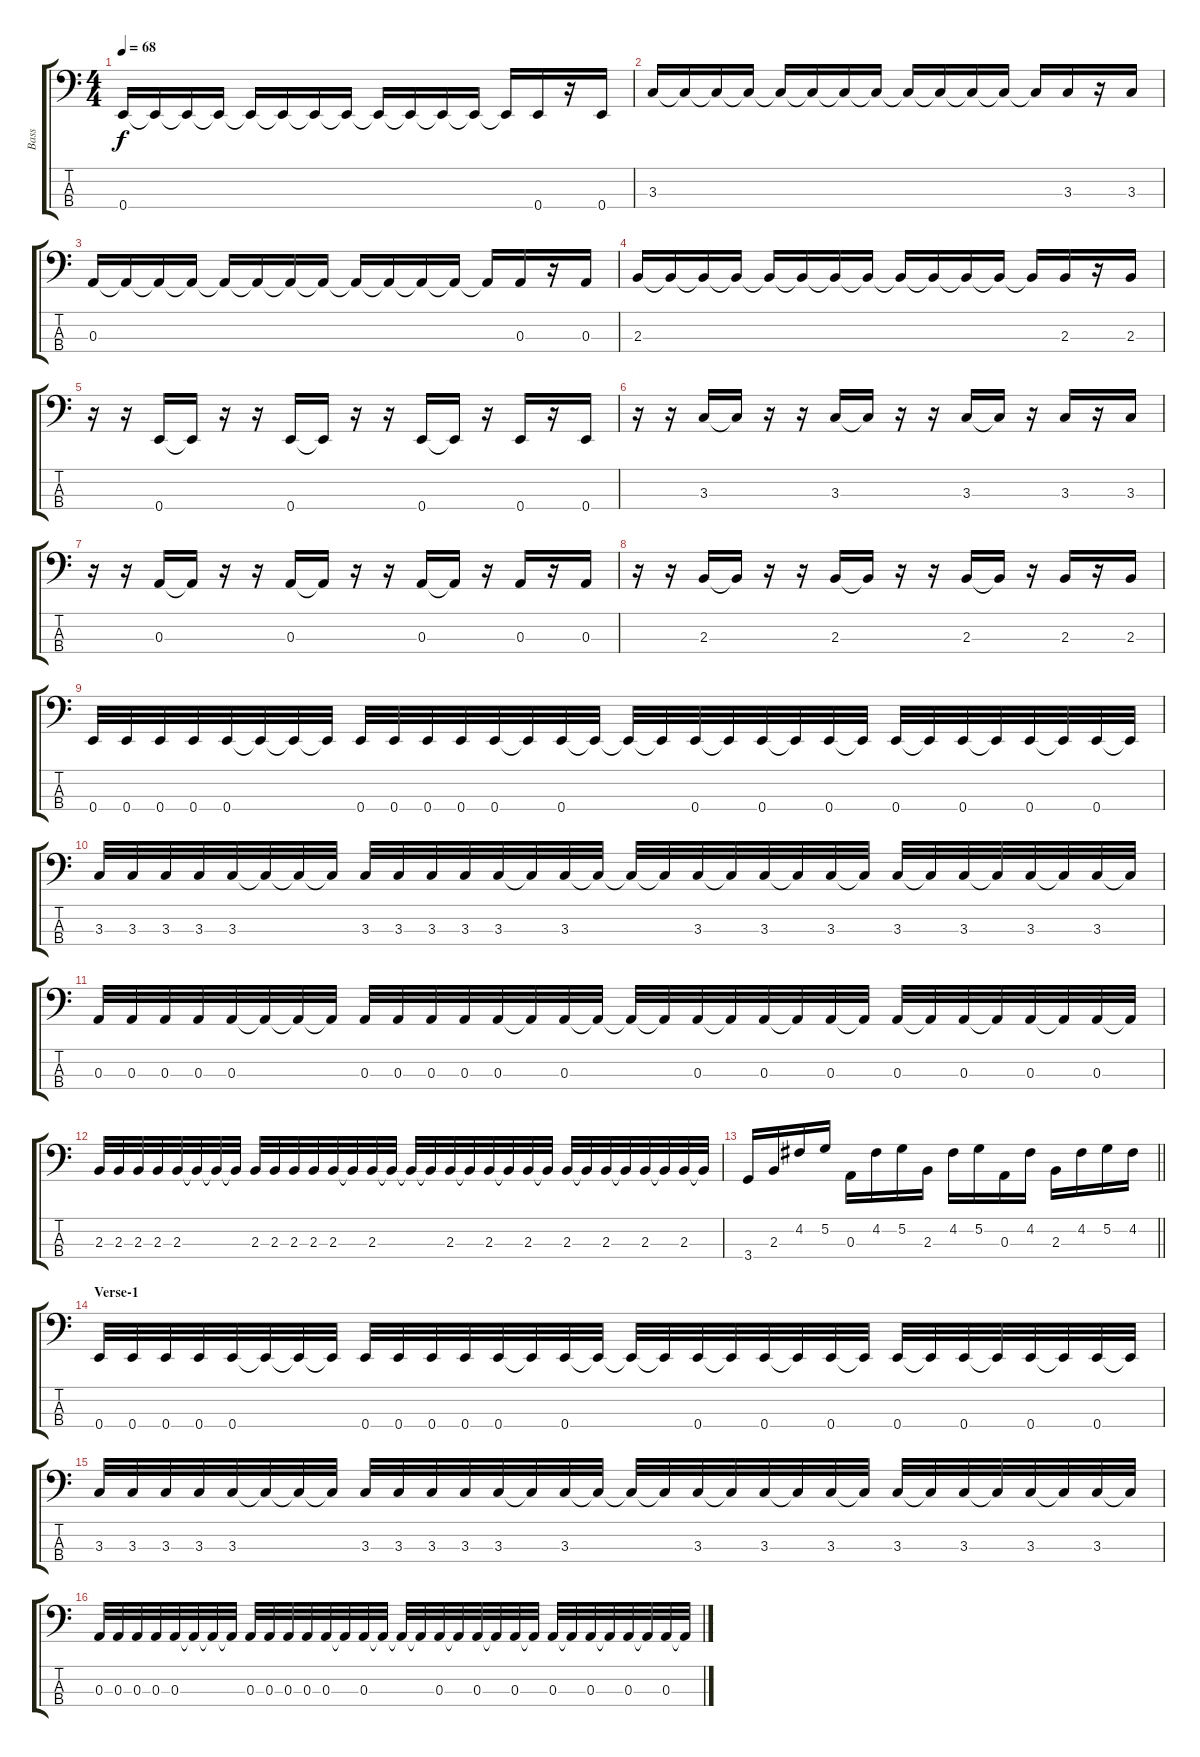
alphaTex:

\track ("Bass" "Bass") {instrument electricbassfinger}
\staff {score tabs}
\tuning (G2 D2 A1 E1) {hide}
\ts (4 4)
\tempo 68
\clef f4
\ks c
0.4.16{dy f instrument electricbassfinger} 0.4{t}.16 0.4{t}.16 0.4{t}.16 0.4{t}.16 0.4{t}.16 0.4{t}.16 0.4{t}.16 0.4{t}.16 0.4{t}.16 0.4{t}.16 0.4{t}.16 0.4{t}.16 0.4.16 r.16 0.4.16 |
3.3.16 3.3{t}.16 3.3{t}.16 3.3{t}.16 3.3{t}.16 3.3{t}.16 3.3{t}.16 3.3{t}.16 3.3{t}.16 3.3{t}.16 3.3{t}.16 3.3{t}.16 3.3{t}.16 3.3.16 r.16 3.3.16 |
0.3.16 0.3{t}.16 0.3{t}.16 0.3{t}.16 0.3{t}.16 0.3{t}.16 0.3{t}.16 0.3{t}.16 0.3{t}.16 0.3{t}.16 0.3{t}.16 0.3{t}.16 0.3{t}.16 0.3.16 r.16 0.3.16 |
2.3.16 2.3{t}.16 2.3{t}.16 2.3{t}.16 2.3{t}.16 2.3{t}.16 2.3{t}.16 2.3{t}.16 2.3{t}.16 2.3{t}.16 2.3{t}.16 2.3{t}.16 2.3{t}.16 2.3.16 r.16 2.3.16 |
r.16 r.16 0.4.16 0.4{t}.16 r.16 r.16 0.4.16 0.4{t}.16 r.16 r.16 0.4.16 0.4{t}.16 r.16 0.4.16 r.16 0.4.16 |
r.16 r.16 3.3.16 3.3{t}.16 r.16 r.16 3.3.16 3.3{t}.16 r.16 r.16 3.3.16 3.3{t}.16 r.16 3.3.16 r.16 3.3.16 |
r.16 r.16 0.3.16 0.3{t}.16 r.16 r.16 0.3.16 0.3{t}.16 r.16 r.16 0.3.16 0.3{t}.16 r.16 0.3.16 r.16 0.3.16 |
r.16 r.16 2.3.16 2.3{t}.16 r.16 r.16 2.3.16 2.3{t}.16 r.16 r.16 2.3.16 2.3{t}.16 r.16 2.3.16 r.16 2.3.16 |
0.4.32 0.4.32 0.4.32 0.4.32 0.4.32 0.4{t}.32 0.4{t}.32 0.4{t}.32 0.4.32 0.4.32 0.4.32 0.4.32 0.4.32 0.4{t}.32 0.4.32 0.4{t}.32 0.4{t}.32 0.4{t}.32 0.4.32 0.4{t}.32 0.4.32 0.4{t}.32 0.4.32 0.4{t}.32 0.4.32 0.4{t}.32 0.4.32 0.4{t}.32 0.4.32 0.4{t}.32 0.4.32 0.4{t}.32 |
3.3.32 3.3.32 3.3.32 3.3.32 3.3.32 3.3{t}.32 3.3{t}.32 3.3{t}.32 3.3.32 3.3.32 3.3.32 3.3.32 3.3.32 3.3{t}.32 3.3.32 3.3{t}.32 3.3{t}.32 3.3{t}.32 3.3.32 3.3{t}.32 3.3.32 3.3{t}.32 3.3.32 3.3{t}.32 3.3.32 3.3{t}.32 3.3.32 3.3{t}.32 3.3.32 3.3{t}.32 3.3.32 3.3{t}.32 |
0.3.32 0.3.32 0.3.32 0.3.32 0.3.32 0.3{t}.32 0.3{t}.32 0.3{t}.32 0.3.32 0.3.32 0.3.32 0.3.32 0.3.32 0.3{t}.32 0.3.32 0.3{t}.32 0.3{t}.32 0.3{t}.32 0.3.32 0.3{t}.32 0.3.32 0.3{t}.32 0.3.32 0.3{t}.32 0.3.32 0.3{t}.32 0.3.32 0.3{t}.32 0.3.32 0.3{t}.32 0.3.32 0.3{t}.32 |
2.3.32 2.3.32 2.3.32 2.3.32 2.3.32 2.3{t}.32 2.3{t}.32 2.3{t}.32 2.3.32 2.3.32 2.3.32 2.3.32 2.3.32 2.3{t}.32 2.3.32 2.3{t}.32 2.3{t}.32 2.3{t}.32 2.3.32 2.3{t}.32 2.3.32 2.3{t}.32 2.3.32 2.3{t}.32 2.3.32 2.3{t}.32 2.3.32 2.3{t}.32 2.3.32 2.3{t}.32 2.3.32 2.3{t}.32 |
\barLineRight lightlight
3.4.16 2.3.16 4.2.16 5.2.16 0.3.16 4.2.16 5.2.16 2.3.16 4.2.16 5.2.16 0.3.16 4.2.16 2.3.16 4.2.16 5.2.16 4.2.16 |
\section ("" "Verse-1")
0.4.32 0.4.32 0.4.32 0.4.32 0.4.32 0.4{t}.32 0.4{t}.32 0.4{t}.32 0.4.32 0.4.32 0.4.32 0.4.32 0.4.32 0.4{t}.32 0.4.32 0.4{t}.32 0.4{t}.32 0.4{t}.32 0.4.32 0.4{t}.32 0.4.32 0.4{t}.32 0.4.32 0.4{t}.32 0.4.32 0.4{t}.32 0.4.32 0.4{t}.32 0.4.32 0.4{t}.32 0.4.32 0.4{t}.32 |
3.3.32 3.3.32 3.3.32 3.3.32 3.3.32 3.3{t}.32 3.3{t}.32 3.3{t}.32 3.3.32 3.3.32 3.3.32 3.3.32 3.3.32 3.3{t}.32 3.3.32 3.3{t}.32 3.3{t}.32 3.3{t}.32 3.3.32 3.3{t}.32 3.3.32 3.3{t}.32 3.3.32 3.3{t}.32 3.3.32 3.3{t}.32 3.3.32 3.3{t}.32 3.3.32 3.3{t}.32 3.3.32 3.3{t}.32 |
0.3.32 0.3.32 0.3.32 0.3.32 0.3.32 0.3{t}.32 0.3{t}.32 0.3{t}.32 0.3.32 0.3.32 0.3.32 0.3.32 0.3.32 0.3{t}.32 0.3.32 0.3{t}.32 0.3{t}.32 0.3{t}.32 0.3.32 0.3{t}.32 0.3.32 0.3{t}.32 0.3.32 0.3{t}.32 0.3.32 0.3{t}.32 0.3.32 0.3{t}.32 0.3.32 0.3{t}.32 0.3.32 0.3{t}.32
